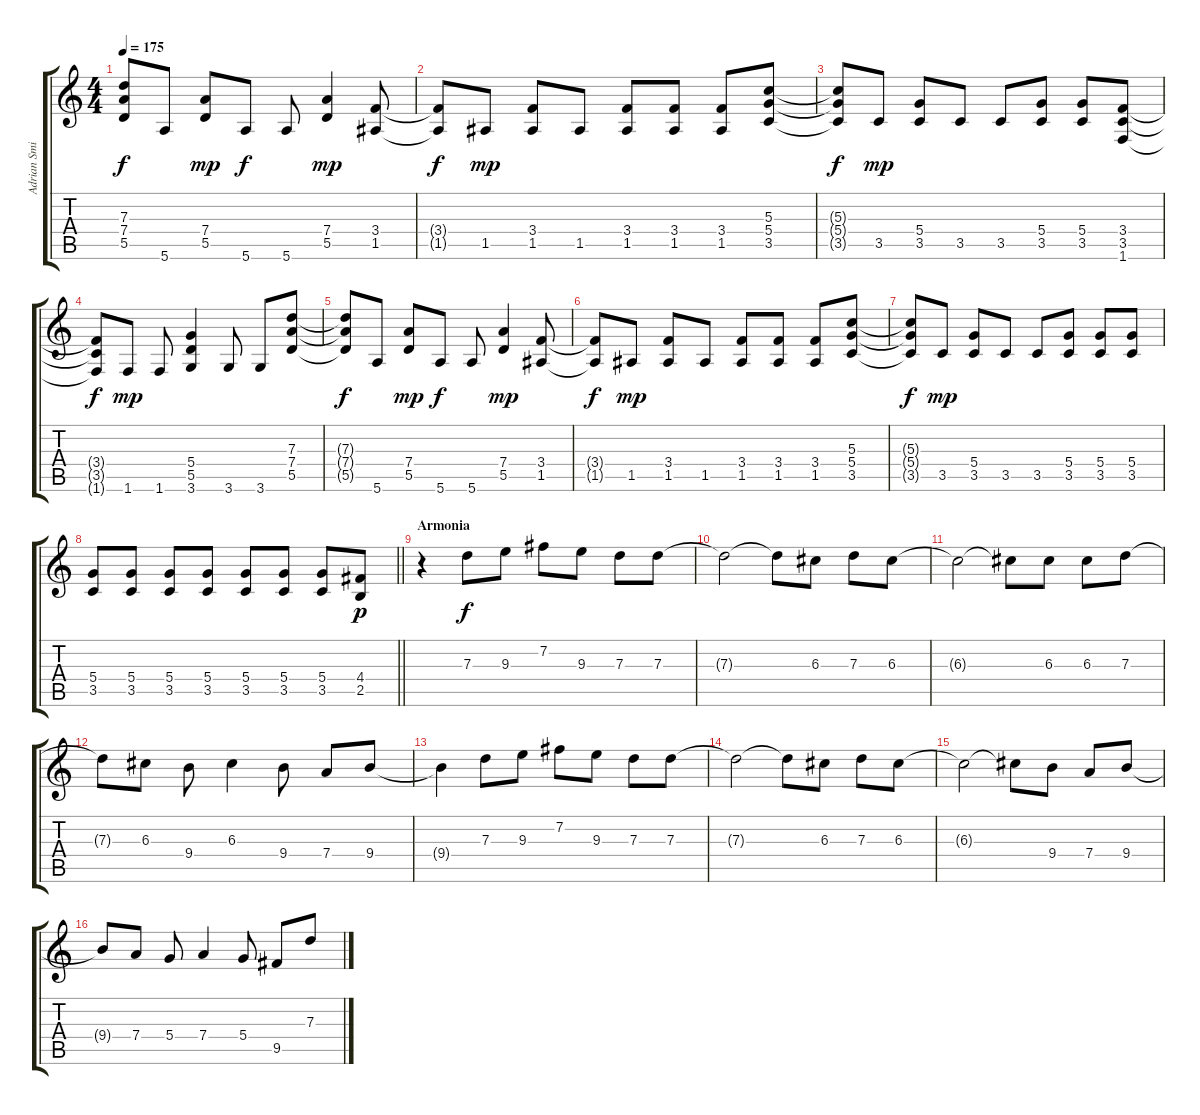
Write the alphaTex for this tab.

\track ("Adrian Smith" "Adrian Smi") {instrument distortionguitar}
\staff {score tabs}
\tuning (E4 B3 G3 D3 A2 E2) {hide}
\ts (4 4)
\tempo 175
\clef g2
\ks c
(7.3{t} 7.4{t} 5.5{t}).8{dy f} 5.6.8 (7.4 5.5).8{dy mp} 5.6.8{dy f} 5.6.8 (7.4 5.5).4{dy mp} (3.4 1.5).8 |
(3.4{t} 1.5{t}).8{dy f} 1.5.8{dy mp} (3.4 1.5).8 1.5.8 (3.4 1.5).8 (3.4 1.5).8 (3.4 1.5).8 (5.3 5.4 3.5).8 |
(5.3{t} 5.4{t} 3.5{t}).8{dy f} 3.5.8{dy mp} (5.4 3.5).8 3.5.8 3.5.8 (5.4 3.5).8 (5.4 3.5).8 (3.4 3.5 1.6).8 |
(3.4{t} 3.5{t} 1.6{t}).8{dy f} 1.6.8{dy mp} 1.6.8 (5.4 5.5 3.6).4 3.6.8 3.6.8 (7.3 7.4 5.5).8 |
(7.3{t} 7.4{t} 5.5{t}).8{dy f} 5.6.8 (7.4 5.5).8{dy mp} 5.6.8{dy f} 5.6.8 (7.4 5.5).4{dy mp} (3.4 1.5).8 |
(3.4{t} 1.5{t}).8{dy f} 1.5.8{dy mp} (3.4 1.5).8 1.5.8 (3.4 1.5).8 (3.4 1.5).8 (3.4 1.5).8 (5.3 5.4 3.5).8 |
(5.3{t} 5.4{t} 3.5{t}).8{dy f} 3.5.8{dy mp} (5.4 3.5).8 3.5.8 3.5.8 (5.4 3.5).8 (5.4 3.5).8 (5.4 3.5).8 |
\barLineRight lightlight
(5.4 3.5).8 (5.4 3.5).8 (5.4 3.5).8 (5.4 3.5).8 (5.4 3.5).8 (5.4 3.5).8 (5.4 3.5).8 (4.4 2.5).8{dy p} |
\section ("" "Armonia")
r.4 7.3.8{dy f} 9.3.8 7.2.8 9.3.8 7.3.8 7.3.8 |
7.3{t}.2 7.3{t}.8 6.3.8 7.3.8 6.3.8 |
6.3{t}.2 6.3{t}.8 6.3.8 6.3.8 7.3.8 |
7.3{t}.8 6.3.8 9.4.8 6.3.4 9.4.8 7.4.8 9.4.8 |
9.4{t}.4 7.3.8 9.3.8 7.2.8 9.3.8 7.3.8 7.3.8 |
7.3{t}.2 7.3{t}.8 6.3.8 7.3.8 6.3.8 |
6.3{t}.2 6.3{t}.8 9.4.8 7.4.8 9.4.8 |
9.4{t}.8 7.4.8 5.4.8 7.4.4 5.4.8 9.5.8 7.3.8
